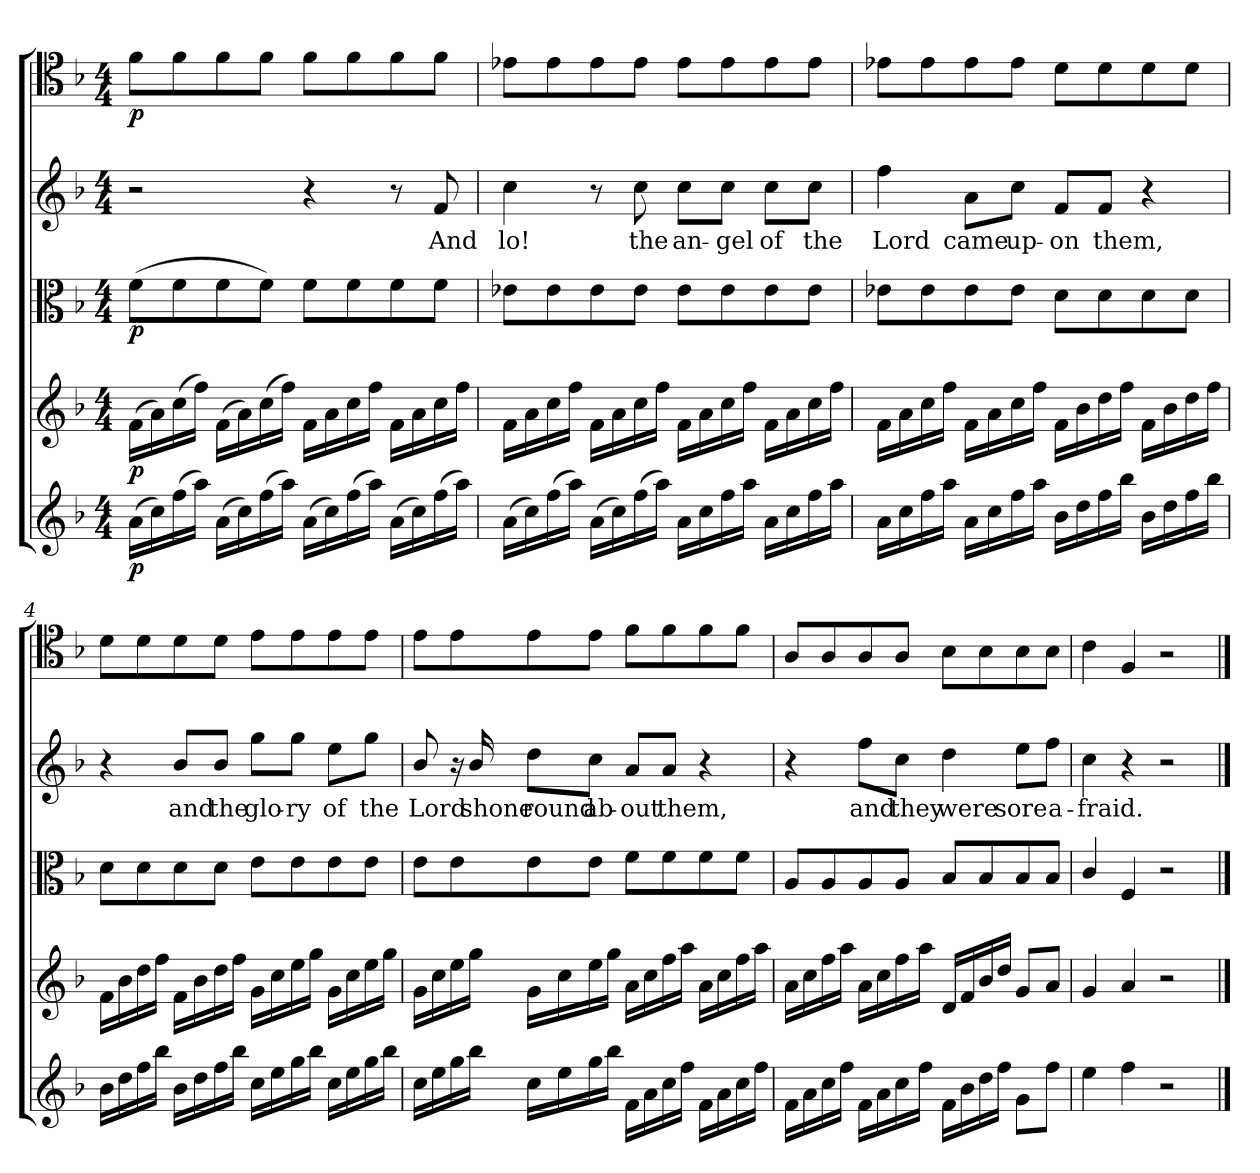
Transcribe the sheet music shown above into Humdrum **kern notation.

**kern	**dynam	**kern	**dynam	**kern	**dynam	**kern	**text	**kern	**dynam
*part5	*part5	*part4	*part4	*part3	*part3	*part2	*part2	*part1	*part1
*staff5	*staff5	*staff4	*staff4	*staff3	*staff3	*staff2	*staff2	*staff1	*staff1
*clefG2	*	*clefG2	*	*clefC3	*	*clefG2	*	*clefC4	*
*k[b-]	*	*k[b-]	*	*k[b-]	*	*k[b-]	*	*k[b-]	*
*F:	*	*F:	*	*F:	*	*F:	*	*F:	*
*M4/4	*	*M4/4	*	*M4/4	*	*M4/4	*	*M4/4	*
=1	=1	=1	=1	=1	=1	=1	=1	=1	=1
(16a\LL	p	(16f\LL	p	(8f\L	p	2r	.	8f\L	p
16cc\)	.	16a\)	.	.	.	.	.	.	.
(16ff\	.	(16cc\	.	8f\	.	.	.	8f\	.
16aa\JJ)	.	16ff\JJ)	.	.	.	.	.	.	.
(16a\LL	.	(16f\LL	.	8f\	.	.	.	8f\	.
16cc\)	.	16a\)	.	.	.	.	.	.	.
(16ff\	.	(16cc\	.	8f\J)	.	.	.	8f\J	.
16aa\JJ)	.	16ff\JJ)	.	.	.	.	.	.	.
(16a\LL	.	16f\LL	.	8f\L	.	4r	.	8f\L	.
16cc\)	.	16a\	.	.	.	.	.	.	.
(16ff\	.	16cc\	.	8f\	.	.	.	8f\	.
16aa\JJ)	.	16ff\JJ	.	.	.	.	.	.	.
(16a\LL	.	16f\LL	.	8f\	.	8r	.	8f\	.
16cc\)	.	16a\	.	.	.	.	.	.	.
(16ff\	.	16cc\	.	8f\J	.	8f/	And	8f\J	.
16aa\JJ)	.	16ff\JJ	.	.	.	.	.	.	.
=2	=2	=2	=2	=2	=2	=2	=2	=2	=2
(16a\LL	.	16f\LL	.	8e-X\L	.	4cc\	lo!	8e-X\L	.
16cc\)	.	16a\	.	.	.	.	.	.	.
(16ff\	.	16cc\	.	8e-\	.	.	.	8e-\	.
16aa\JJ)	.	16ff\JJ	.	.	.	.	.	.	.
(16a\LL	.	16f\LL	.	8e-\	.	8r	.	8e-\	.
16cc\)	.	16a\	.	.	.	.	.	.	.
(16ff\	.	16cc\	.	8e-\J	.	8cc\	the	8e-\J	.
16aa\JJ)	.	16ff\JJ	.	.	.	.	.	.	.
16a\LL	.	16f\LL	.	8e-\L	.	8cc\L	an-	8e-\L	.
16cc\	.	16a\	.	.	.	.	.	.	.
16ff\	.	16cc\	.	8e-\	.	8cc\J	-gel	8e-\	.
16aa\JJ	.	16ff\JJ	.	.	.	.	.	.	.
16a\LL	.	16f\LL	.	8e-\	.	8cc\L	of	8e-\	.
16cc\	.	16a\	.	.	.	.	.	.	.
16ff\	.	16cc\	.	8e-\J	.	8cc\J	the	8e-\J	.
16aa\JJ	.	16ff\JJ	.	.	.	.	.	.	.
=3	=3	=3	=3	=3	=3	=3	=3	=3	=3
16a\LL	.	16f\LL	.	8e-X\L	.	4ff\	Lord	8e-X\L	.
16cc\	.	16a\	.	.	.	.	.	.	.
16ff\	.	16cc\	.	8e-\	.	.	.	8e-\	.
16aa\JJ	.	16ff\JJ	.	.	.	.	.	.	.
16a\LL	.	16f\LL	.	8e-\	.	8a\L	came	8e-\	.
16cc\	.	16a\	.	.	.	.	.	.	.
16ff\	.	16cc\	.	8e-\J	.	8cc\J	up-	8e-\J	.
16aa\JJ	.	16ff\JJ	.	.	.	.	.	.	.
16b-\LL	.	16f\LL	.	8d\L	.	8f/L	-on	8d\L	.
16dd\	.	16b-\	.	.	.	.	.	.	.
16ff\	.	16dd\	.	8d\	.	8f/J	them,	8d\	.
16bb-\JJ	.	16ff\JJ	.	.	.	.	.	.	.
16b-\LL	.	16f\LL	.	8d\	.	4r	.	8d\	.
16dd\	.	16b-\	.	.	.	.	.	.	.
16ff\	.	16dd\	.	8d\J	.	.	.	8d\J	.
16bb-\JJ	.	16ff\JJ	.	.	.	.	.	.	.
=4	=4	=4	=4	=4	=4	=4	=4	=4	=4
16b-\LL	.	16f\LL	.	8d\L	.	4r	.	8d\L	.
16dd\	.	16b-\	.	.	.	.	.	.	.
16ff\	.	16dd\	.	8d\	.	.	.	8d\	.
16bb-\JJ	.	16ff\JJ	.	.	.	.	.	.	.
16b-\LL	.	16f\LL	.	8d\	.	8b-/L	and	8d\	.
16dd\	.	16b-\	.	.	.	.	.	.	.
16ff\	.	16dd\	.	8d\J	.	8b-/J	the	8d\J	.
16bb-\JJ	.	16ff\JJ	.	.	.	.	.	.	.
16cc\LL	.	16g\LL	.	8e\L	.	8gg\L	glo-	8e\L	.
16ee\	.	16cc\	.	.	.	.	.	.	.
16gg\	.	16ee\	.	8e\	.	8gg\J	-ry	8e\	.
16bb-\JJ	.	16gg\JJ	.	.	.	.	.	.	.
16cc\LL	.	16g\LL	.	8e\	.	8ee\L	of	8e\	.
16ee\	.	16cc\	.	.	.	.	.	.	.
16gg\	.	16ee\	.	8e\J	.	8gg\J	the	8e\J	.
16bb-\JJ	.	16gg\JJ	.	.	.	.	.	.	.
=5	=5	=5	=5	=5	=5	=5	=5	=5	=5
16cc\LL	.	16g\LL	.	8e\L	.	8b-/	Lord	8e\L	.
16ee\	.	16cc\	.	.	.	.	.	.	.
16gg\	.	16ee\	.	8e\	.	16r	.	8e\	.
16bb-\JJ	.	16gg\JJ	.	.	.	16b-/	shone	.	.
16cc\LL	.	16g\LL	.	8e\	.	8dd\L	round	8e\	.
16ee\	.	16cc\	.	.	.	.	.	.	.
16gg\	.	16ee\	.	8e\J	.	8cc\J	ab-	8e\J	.
16bb-\JJ	.	16gg\JJ	.	.	.	.	.	.	.
16f\LL	.	16a\LL	.	8f\L	.	8a/L	-out	8f\L	.
16a\	.	16cc\	.	.	.	.	.	.	.
16cc\	.	16ff\	.	8f\	.	8a/J	them,	8f\	.
16ff\JJ	.	16aa\JJ	.	.	.	.	.	.	.
16f\LL	.	16a\LL	.	8f\	.	4r	.	8f\	.
16a\	.	16cc\	.	.	.	.	.	.	.
16cc\	.	16ff\	.	8f\J	.	.	.	8f\J	.
16ff\JJ	.	16aa\JJ	.	.	.	.	.	.	.
=6	=6	=6	=6	=6	=6	=6	=6	=6	=6
16f\LL	.	16a\LL	.	8A/L	.	4r	.	8A/L	.
16a\	.	16cc\	.	.	.	.	.	.	.
16cc\	.	16ff\	.	8A/	.	.	.	8A/	.
16ff\JJ	.	16aa\JJ	.	.	.	.	.	.	.
16f\LL	.	16a\LL	.	8A/	.	8ff\L	and	8A/	.
16a\	.	16cc\	.	.	.	.	.	.	.
16cc\	.	16ff\	.	8A/J	.	8cc\J	they	8A/J	.
16ff\JJ	.	16aa\JJ	.	.	.	.	.	.	.
16f\LL	.	16d/LL	.	8B-/L	.	4dd\	were	8B-\L	.
16b-\	.	16f/	.	.	.	.	.	.	.
16dd\	.	16b-/	.	8B-/	.	.	.	8B-\	.
16ff\JJ	.	16dd/JJ	.	.	.	.	.	.	.
8g\L	.	8g/L	.	8B-/	.	8ee\L	sore	8B-\	.
8ff\J	.	8a/J	.	8B-/J	.	8ff\J	a-	8B-\J	.
=7	=7	=7	=7	=7	=7	=7	=7	=7	=7
4ee\	.	4g/	.	4c/	.	4cc\	-fraid.	4c\	.
4ff\	.	4a/	.	4F/	.	4r	.	4F/	.
2r	.	2r	.	2r	.	2r	.	2r	.
==	==	==	==	==	==	==	==	==	==
*-	*-	*-	*-	*-	*-	*-	*-	*-	*-
